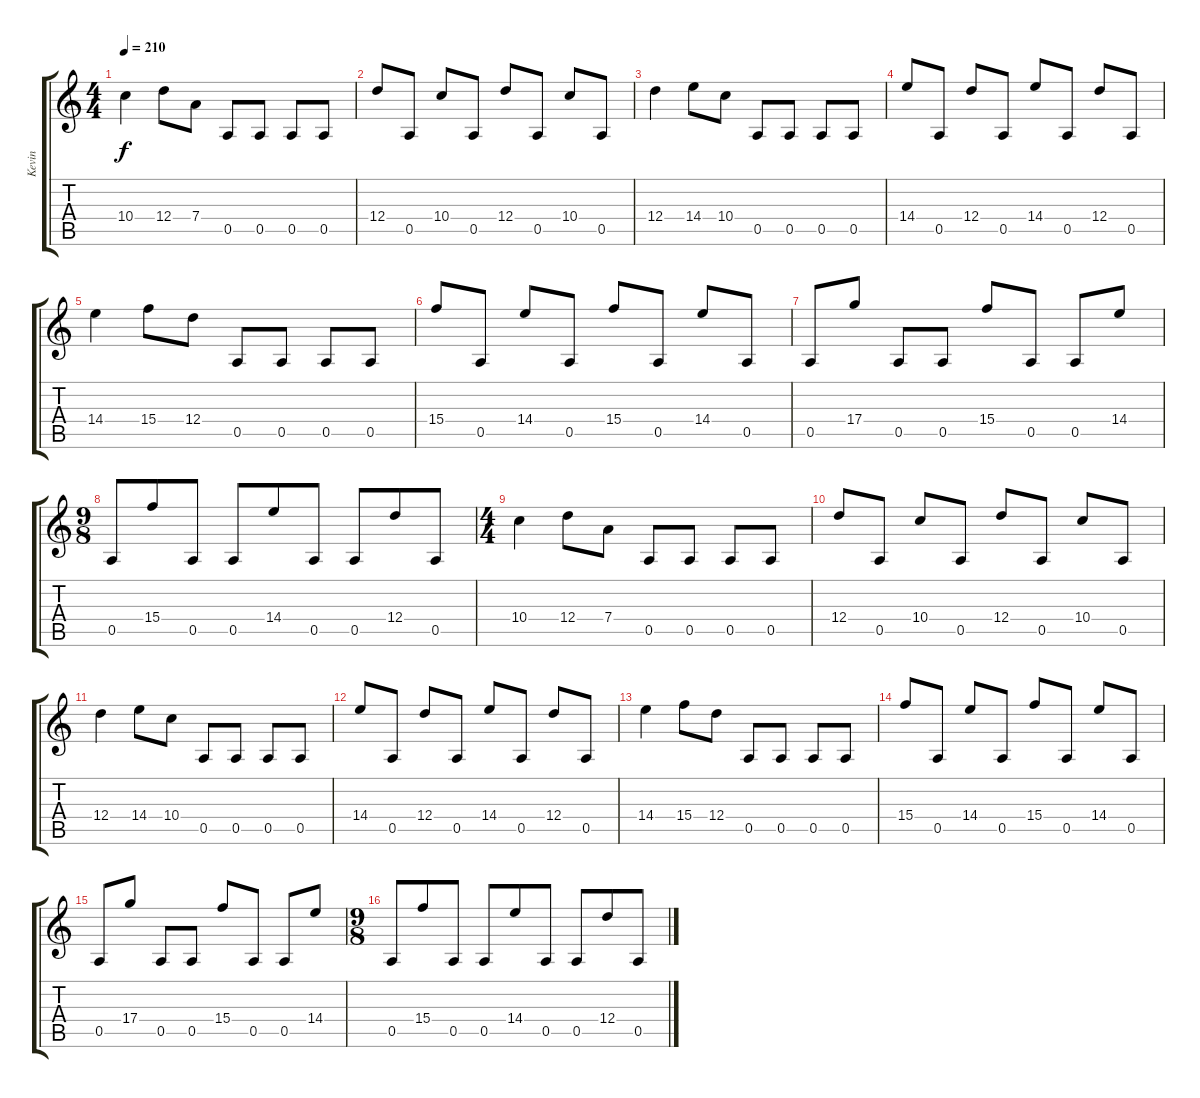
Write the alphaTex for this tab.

\track ("Kevin" "Kevin") {instrument distortionguitar}
\staff {score tabs}
\tuning (E4 B3 G3 D3 A2 D2) {hide}
\ts (4 4)
\tempo 210
\clef g2
\ks c
10.4.4{dy f} 12.4.8 7.4.8 0.5.8 0.5.8 0.5.8 0.5.8 |
12.4.8 0.5.8 10.4.8 0.5.8 12.4.8 0.5.8 10.4.8 0.5.8 |
12.4.4 14.4.8 10.4.8 0.5.8 0.5.8 0.5.8 0.5.8 |
14.4.8 0.5.8 12.4.8 0.5.8 14.4.8 0.5.8 12.4.8 0.5.8 |
14.4.4 15.4.8 12.4.8 0.5.8 0.5.8 0.5.8 0.5.8 |
15.4.8 0.5.8 14.4.8 0.5.8 15.4.8 0.5.8 14.4.8 0.5.8 |
0.5.8 17.4.8 0.5.8 0.5.8 15.4.8 0.5.8 0.5.8 14.4.8 |
\ts (9 8)
0.5.8 15.4.8 0.5.8 0.5.8 14.4.8 0.5.8 0.5.8 12.4.8 0.5.8 |
\ts (4 4)
10.4.4 12.4.8 7.4.8 0.5.8 0.5.8 0.5.8 0.5.8 |
12.4.8 0.5.8 10.4.8 0.5.8 12.4.8 0.5.8 10.4.8 0.5.8 |
12.4.4 14.4.8 10.4.8 0.5.8 0.5.8 0.5.8 0.5.8 |
14.4.8 0.5.8 12.4.8 0.5.8 14.4.8 0.5.8 12.4.8 0.5.8 |
14.4.4 15.4.8 12.4.8 0.5.8 0.5.8 0.5.8 0.5.8 |
15.4.8 0.5.8 14.4.8 0.5.8 15.4.8 0.5.8 14.4.8 0.5.8 |
0.5.8 17.4.8 0.5.8 0.5.8 15.4.8 0.5.8 0.5.8 14.4.8 |
\ts (9 8)
0.5.8 15.4.8 0.5.8 0.5.8 14.4.8 0.5.8 0.5.8 12.4.8 0.5.8
